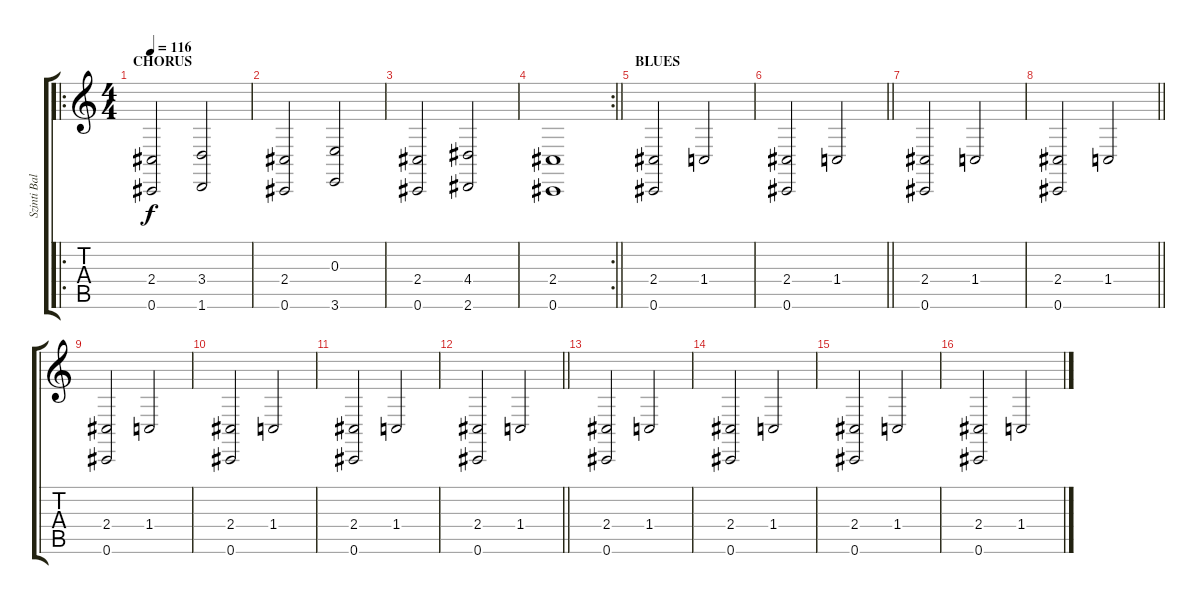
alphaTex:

\track ("Szinti Bal" "Szinti Bal") {instrument stringensemble1}
\staff {score tabs}
\tuning (Db4 Ab3 E3 B2 Gb2 Db2) {hide}
\ro
\ts (4 4)
\section ("" "CHORUS")
\tempo 116
\clef g2
\ks c
(2.4 0.6).2{dy f instrument stringensemble1} (3.4 1.6).2 |
(2.4 0.6).2 (0.3 3.6).2 |
(2.4 0.6).2 (4.4 2.6).2 |
\rc 2
\barLineRight lightlight
(2.4 0.6).1 |
\section ("" "BLUES")
(2.4 0.6).2{instrument brightacousticpiano} 1.4.2 |
\barLineRight lightlight
(2.4 0.6).2{instrument brightacousticpiano} 1.4.2 |
(2.4 0.6).2{instrument brightacousticpiano} 1.4.2 |
\barLineRight lightlight
(2.4 0.6).2{instrument brightacousticpiano} 1.4.2 |
(2.4 0.6).2{instrument brightacousticpiano} 1.4.2 |
(2.4 0.6).2{instrument brightacousticpiano} 1.4.2 |
(2.4 0.6).2{instrument brightacousticpiano} 1.4.2 |
\barLineRight lightlight
(2.4 0.6).2{instrument brightacousticpiano} 1.4.2 |
(2.4 0.6).2{instrument brightacousticpiano} 1.4.2 |
(2.4 0.6).2{instrument brightacousticpiano} 1.4.2 |
(2.4 0.6).2{instrument brightacousticpiano} 1.4.2 |
(2.4 0.6).2{instrument brightacousticpiano} 1.4.2
